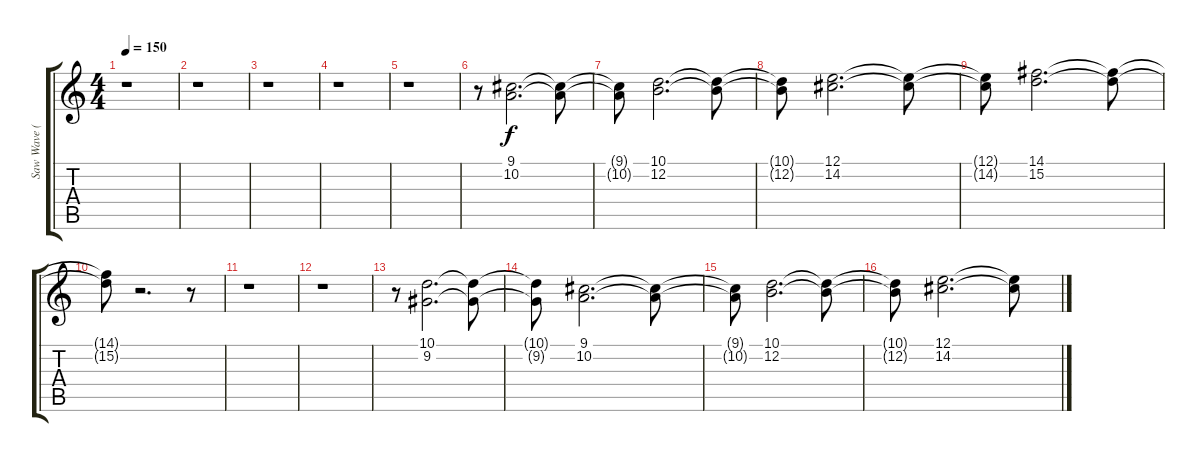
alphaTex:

\track ("Saw Wave (echo)" "Saw Wave (") {instrument lead2sawtooth}
\staff {score tabs}
\tuning (E4 B3 G3 D3 A2 E2) {hide}
\ts (4 4)
\tempo 150
\clef g2
\ks c
r.1{dy f} |
r.1 |
r.1 |
r.1 |
r.1 |
r.8 (9.1 10.2).2{d} (9.1{t} 10.2{t}).8 |
(9.1{t} 10.2{t}).8 (10.1 12.2).2{d} (10.1{t} 12.2{t}).8 |
(10.1{t} 12.2{t}).8 (12.1 14.2).2{d} (12.1{t} 14.2{t}).8 |
(12.1{t} 14.2{t}).8 (14.1 15.2).2{d} (14.1{t} 15.2{t}).8 |
(14.1{t} 15.2{t}).8 r.2{d} r.8 |
r.1 |
r.1 |
r.8 (10.1 9.2).2{d} (10.1{t} 9.2{t}).8 |
(10.1{t} 9.2{t}).8 (9.1 10.2).2{d} (9.1{t} 10.2{t}).8 |
(9.1{t} 10.2{t}).8 (10.1 12.2).2{d} (10.1{t} 12.2{t}).8 |
(10.1{t} 12.2{t}).8 (12.1 14.2).2{d} (12.1{t} 14.2{t}).8
